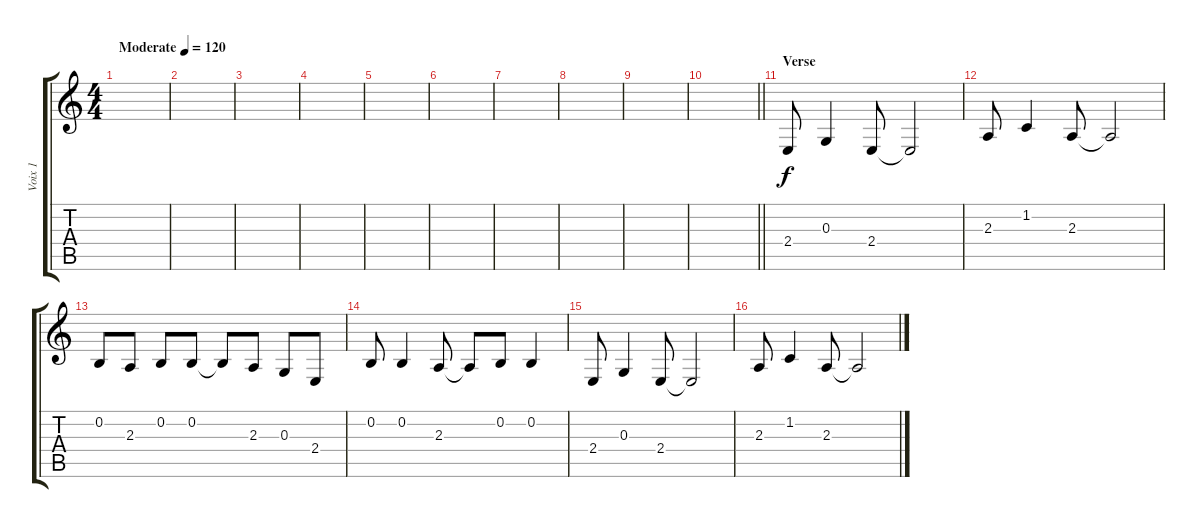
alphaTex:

\track ("Voix 1" "Voix 1") {instrument bassoon}
\staff {score tabs}
\tuning (E4 B3 G3 D3 A2 E2) {hide}
\ts (4 4)
\tempo (120 "Moderate")
\clef g2
\ks c
|
|
|
|
|
|
|
|
|
\barLineRight lightlight
|
\section ("" "Verse")
2.4.8 0.3.4 2.4.8 2.4{t}.2 |
2.3.8 1.2.4 2.3.8 2.3{t}.2 |
0.2.8 2.3.8 0.2.8 0.2.8 0.2{t}.8 2.3.8 0.3.8 2.4.8 |
0.2.8 0.2.4 2.3.8 2.3{t}.8 0.2.8 0.2.4 |
2.4.8 0.3.4 2.4.8 2.4{t}.2 |
2.3.8 1.2.4 2.3.8 2.3{t}.2
